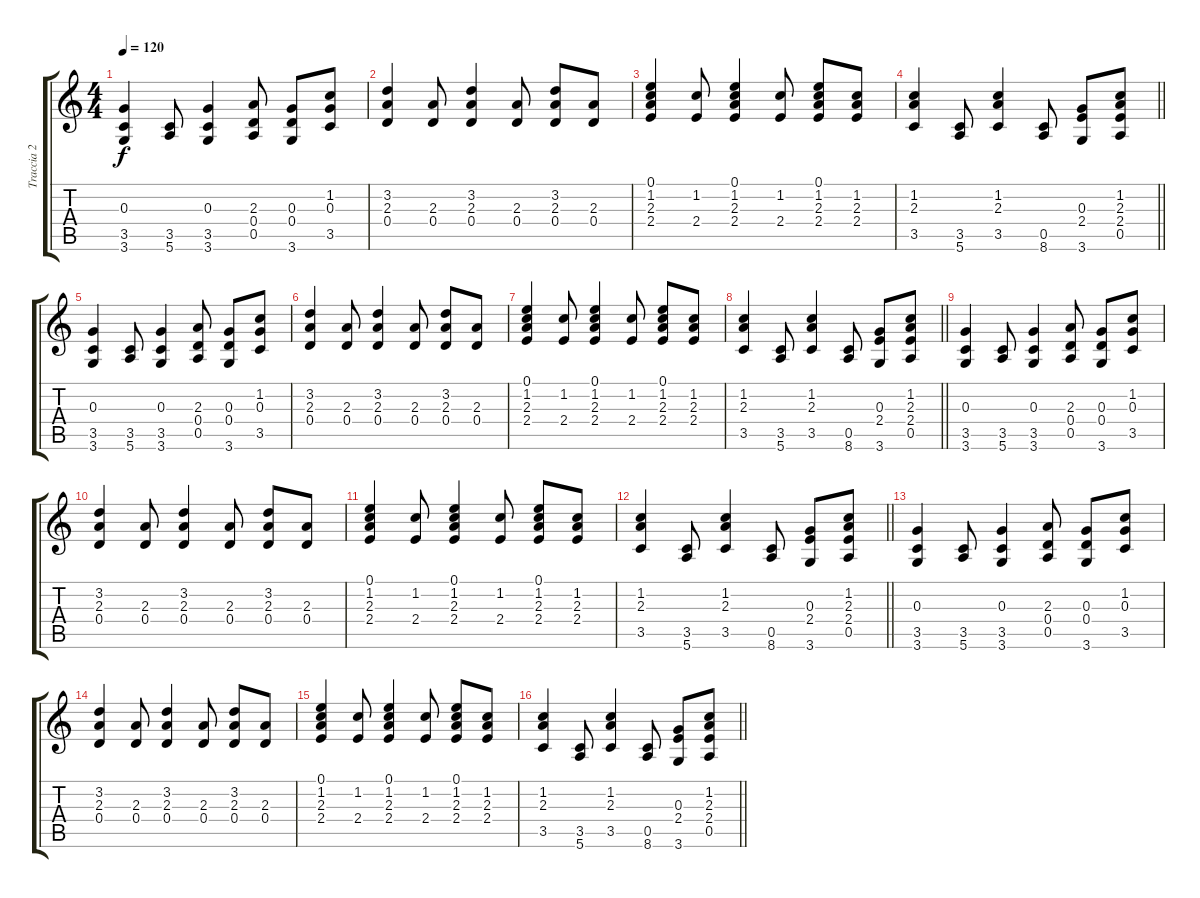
\track ("Traccia 2" "Traccia 2") {instrument acousticguitarnylon}
\staff {score tabs}
\tuning (E4 B3 G3 D3 A2 E2) {hide}
\ts (4 4)
\tempo 120
\clef g2
\ks c
(0.3 3.5 3.6).4{dy f} (3.5 5.6).8 (0.3 3.5 3.6).4 (2.3 0.4 0.5).8 (0.3 0.4 3.6).8 (1.2 0.3 3.5).8 |
(3.2 2.3 0.4).4 (2.3 0.4).8 (3.2 2.3 0.4).4 (2.3 0.4).8 (3.2 2.3 0.4).8 (2.3 0.4).8 |
(0.1 1.2 2.3 2.4).4 (1.2 2.4).8 (0.1 1.2 2.3 2.4).4 (1.2 2.4).8 (0.1 1.2 2.3 2.4).8 (1.2 2.3 2.4).8 |
\barLineRight lightlight
(1.2 2.3 3.5).4 (3.5 5.6).8 (1.2 2.3 3.5).4 (0.5 8.6).8 (0.3 2.4 3.6).8 (1.2 2.3 2.4 0.5).8 |
(0.3 3.5 3.6).4 (3.5 5.6).8 (0.3 3.5 3.6).4 (2.3 0.4 0.5).8 (0.3 0.4 3.6).8 (1.2 0.3 3.5).8 |
(3.2 2.3 0.4).4{volume 16 balance 0} (2.3 0.4).8 (3.2 2.3 0.4).4 (2.3 0.4).8 (3.2 2.3 0.4).8 (2.3 0.4).8 |
(0.1 1.2 2.3 2.4).4 (1.2 2.4).8 (0.1 1.2 2.3 2.4).4 (1.2 2.4).8 (0.1 1.2 2.3 2.4).8 (1.2 2.3 2.4).8 |
\barLineRight lightlight
(1.2 2.3 3.5).4 (3.5 5.6).8 (1.2 2.3 3.5).4 (0.5 8.6).8 (0.3 2.4 3.6).8 (1.2 2.3 2.4 0.5).8 |
(0.3 3.5 3.6).4 (3.5 5.6).8 (0.3 3.5 3.6).4 (2.3 0.4 0.5).8 (0.3 0.4 3.6).8 (1.2 0.3 3.5).8 |
(3.2 2.3 0.4).4 (2.3 0.4).8 (3.2 2.3 0.4).4 (2.3 0.4).8 (3.2 2.3 0.4).8 (2.3 0.4).8 |
(0.1 1.2 2.3 2.4).4 (1.2 2.4).8 (0.1 1.2 2.3 2.4).4 (1.2 2.4).8 (0.1 1.2 2.3 2.4).8 (1.2 2.3 2.4).8 |
\barLineRight lightlight
(1.2 2.3 3.5).4 (3.5 5.6).8 (1.2 2.3 3.5).4 (0.5 8.6).8 (0.3 2.4 3.6).8 (1.2 2.3 2.4 0.5).8 |
(0.3 3.5 3.6).4 (3.5 5.6).8 (0.3 3.5 3.6).4 (2.3 0.4 0.5).8 (0.3 0.4 3.6).8 (1.2 0.3 3.5).8 |
(3.2 2.3 0.4).4 (2.3 0.4).8 (3.2 2.3 0.4).4 (2.3 0.4).8 (3.2 2.3 0.4).8 (2.3 0.4).8 |
(0.1 1.2 2.3 2.4).4 (1.2 2.4).8 (0.1 1.2 2.3 2.4).4 (1.2 2.4).8 (0.1 1.2 2.3 2.4).8 (1.2 2.3 2.4).8 |
\barLineRight lightlight
(1.2 2.3 3.5).4 (3.5 5.6).8 (1.2 2.3 3.5).4 (0.5 8.6).8 (0.3 2.4 3.6).8 (1.2 2.3 2.4 0.5).8
